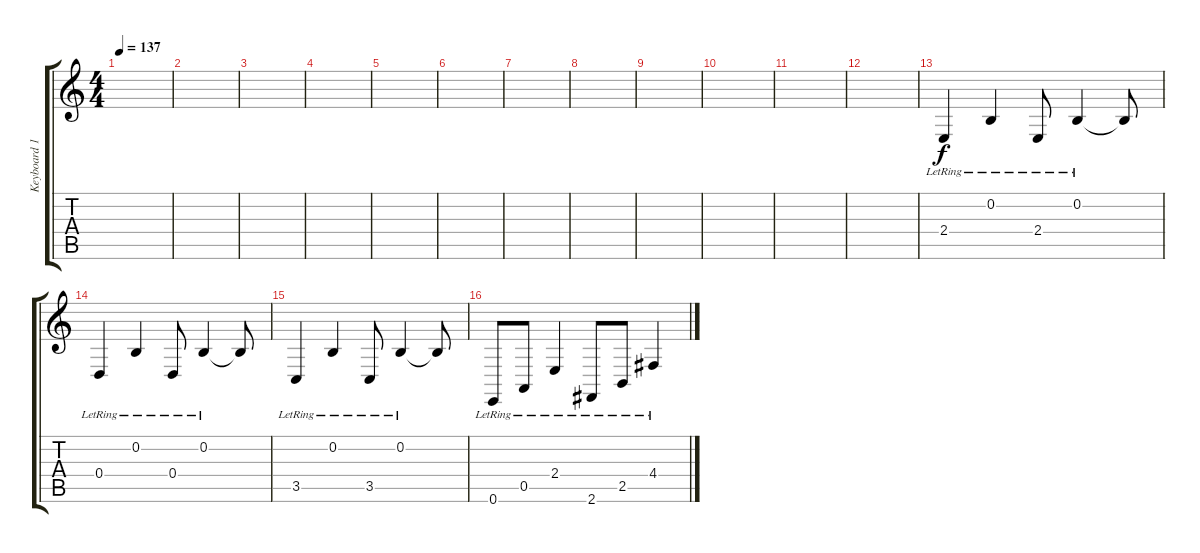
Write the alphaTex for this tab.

\track ("Keyboard 1" "Keyboard 1") {instrument brightacousticpiano}
\staff {score tabs}
\tuning (E4 B3 G3 D3 A2 E2) {hide}
\ts (4 4)
\tempo 137
\clef g2
\ks c
|
|
|
|
|
|
|
|
|
|
|
|
2.4{lr}.4 0.2{lr}.4 2.4{lr}.8 0.2{lr}.4 0.2{t}.8 |
0.4{lr}.4 0.2{lr}.4 0.4{lr}.8 0.2{lr}.4 0.2{t}.8 |
3.5{lr}.4 0.2{lr}.4 3.5{lr}.8 0.2{lr}.4 0.2{t}.8 |
0.6{lr}.8 0.5{lr}.8 2.4{lr}.4 2.6{lr}.8 2.5{lr}.8 4.4{lr}.4
